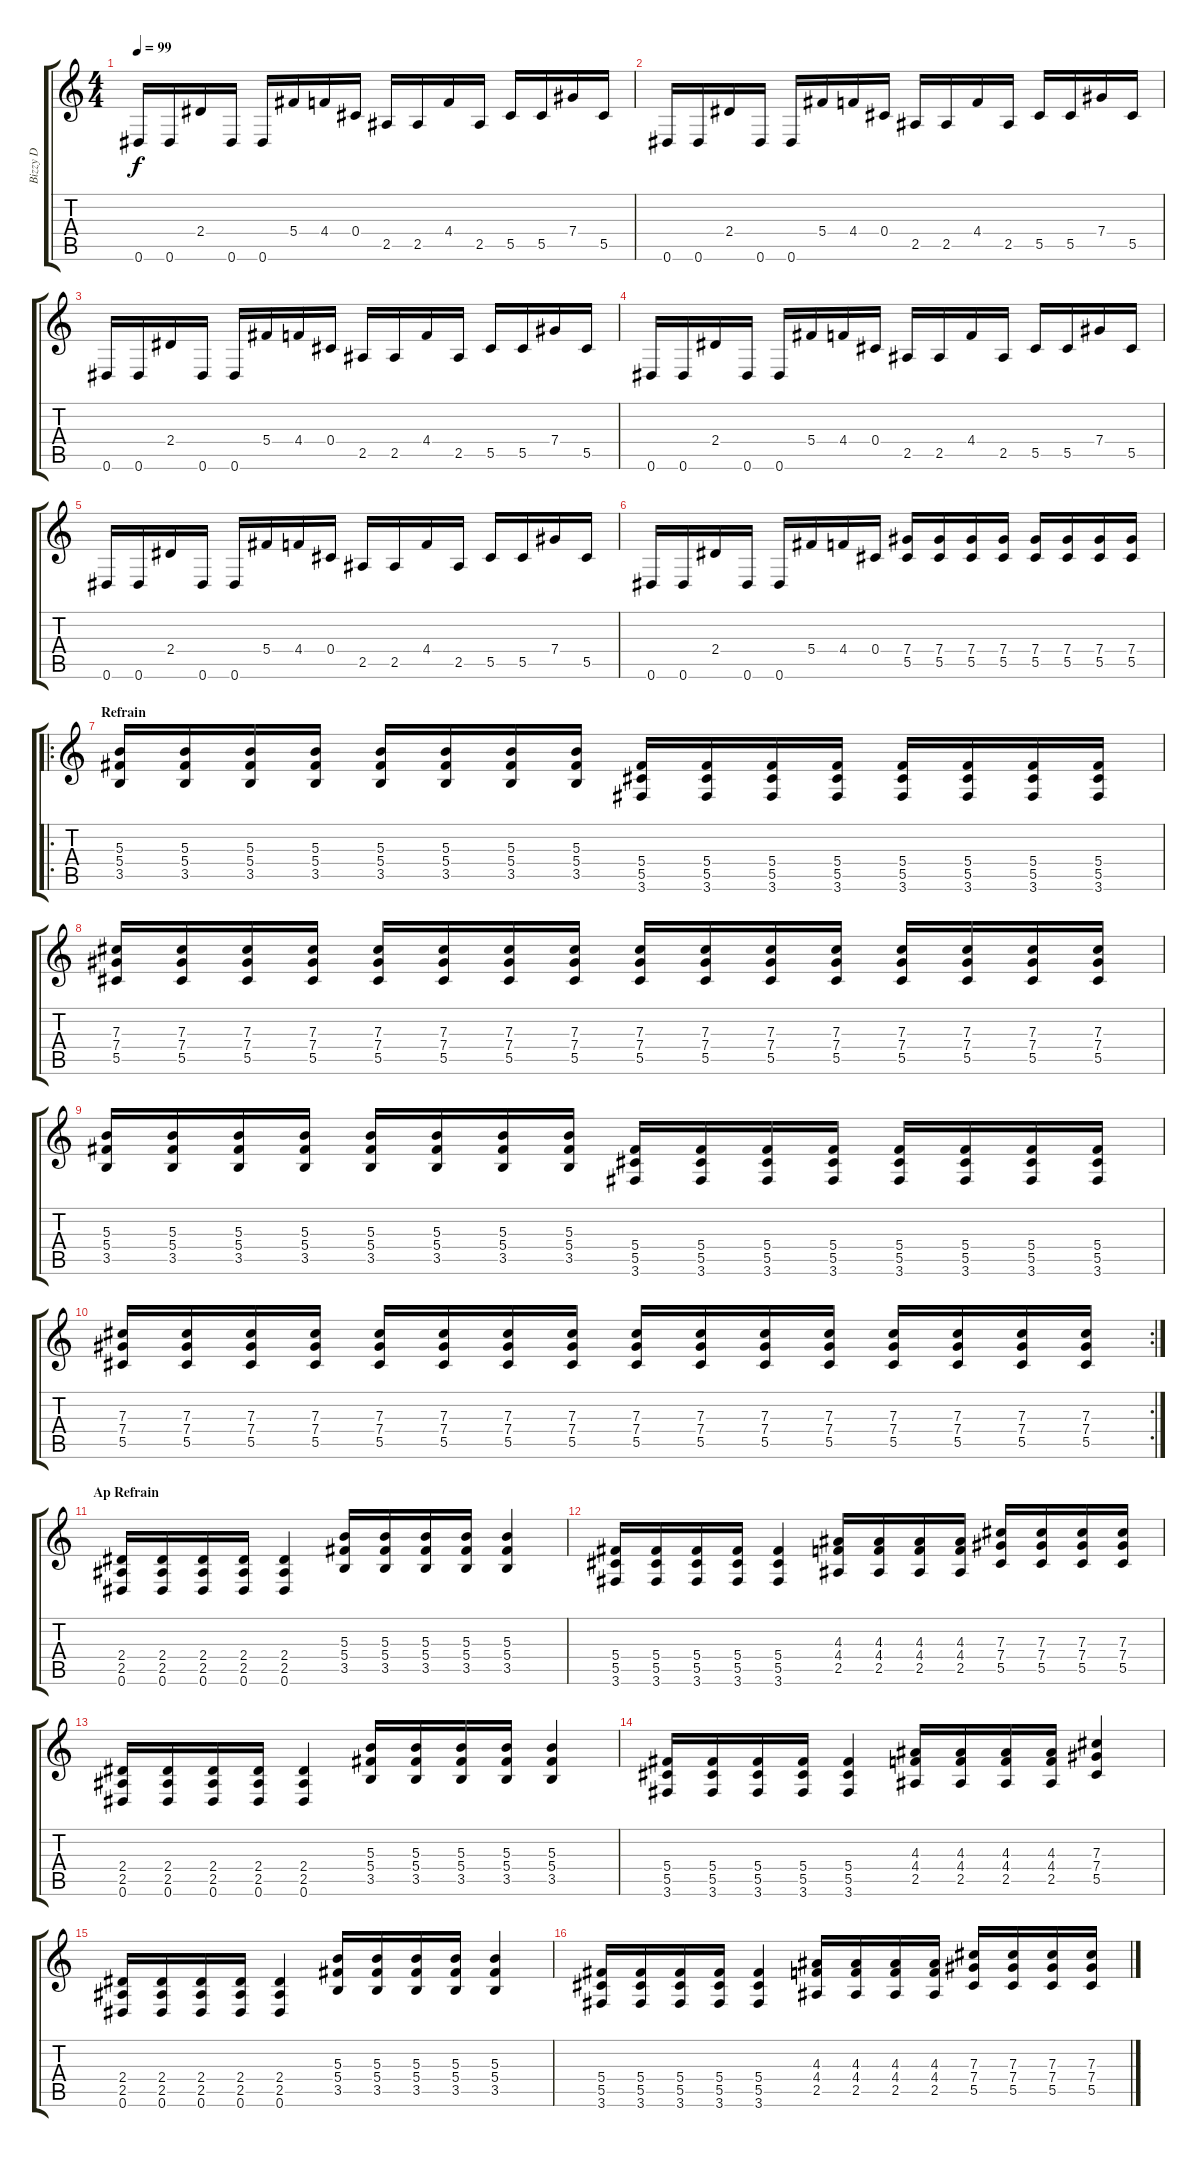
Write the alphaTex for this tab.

\track ("Bizzy D" "Bizzy D") {instrument distortionguitar}
\staff {score tabs}
\tuning (Eb4 Bb3 Gb3 Db3 Ab2 Eb2) {hide}
\ts (4 4)
\tempo 99
\clef g2
\ks c
0.6.16{dy f} 0.6.16 2.4.16 0.6.16 0.6.16 5.4.16 4.4.16 0.4.16 2.5.16 2.5.16 4.4.16 2.5.16 5.5.16 5.5.16 7.4.16 5.5.16 |
0.6.16 0.6.16 2.4.16 0.6.16 0.6.16 5.4.16 4.4.16 0.4.16 2.5.16 2.5.16 4.4.16 2.5.16 5.5.16 5.5.16 7.4.16 5.5.16 |
0.6.16 0.6.16 2.4.16 0.6.16 0.6.16 5.4.16 4.4.16 0.4.16 2.5.16 2.5.16 4.4.16 2.5.16 5.5.16 5.5.16 7.4.16 5.5.16 |
0.6.16 0.6.16 2.4.16 0.6.16 0.6.16 5.4.16 4.4.16 0.4.16 2.5.16 2.5.16 4.4.16 2.5.16 5.5.16 5.5.16 7.4.16 5.5.16 |
0.6.16 0.6.16 2.4.16 0.6.16 0.6.16 5.4.16 4.4.16 0.4.16 2.5.16 2.5.16 4.4.16 2.5.16 5.5.16 5.5.16 7.4.16 5.5.16 |
0.6.16 0.6.16 2.4.16 0.6.16 0.6.16 5.4.16 4.4.16 0.4.16 (7.4 5.5).16 (7.4 5.5).16 (7.4 5.5).16 (7.4 5.5).16 (7.4 5.5).16 (7.4 5.5).16 (7.4 5.5).16 (7.4 5.5).16 |
\ro
\section ("" "Refrain")
(5.3 5.4 3.5).16 (5.3 5.4 3.5).16 (5.3 5.4 3.5).16 (5.3 5.4 3.5).16 (5.3 5.4 3.5).16 (5.3 5.4 3.5).16 (5.3 5.4 3.5).16 (5.3 5.4 3.5).16 (5.4 5.5 3.6).16 (5.4 5.5 3.6).16 (5.4 5.5 3.6).16 (5.4 5.5 3.6).16 (5.4 5.5 3.6).16 (5.4 5.5 3.6).16 (5.4 5.5 3.6).16 (5.4 5.5 3.6).16 |
(7.3 7.4 5.5).16 (7.3 7.4 5.5).16 (7.3 7.4 5.5).16 (7.3 7.4 5.5).16 (7.3 7.4 5.5).16 (7.3 7.4 5.5).16 (7.3 7.4 5.5).16 (7.3 7.4 5.5).16 (7.3 7.4 5.5).16 (7.3 7.4 5.5).16 (7.3 7.4 5.5).16 (7.3 7.4 5.5).16 (7.3 7.4 5.5).16 (7.3 7.4 5.5).16 (7.3 7.4 5.5).16 (7.3 7.4 5.5).16 |
(5.3 5.4 3.5).16 (5.3 5.4 3.5).16 (5.3 5.4 3.5).16 (5.3 5.4 3.5).16 (5.3 5.4 3.5).16 (5.3 5.4 3.5).16 (5.3 5.4 3.5).16 (5.3 5.4 3.5).16 (5.4 5.5 3.6).16 (5.4 5.5 3.6).16 (5.4 5.5 3.6).16 (5.4 5.5 3.6).16 (5.4 5.5 3.6).16 (5.4 5.5 3.6).16 (5.4 5.5 3.6).16 (5.4 5.5 3.6).16 |
\rc 2
(7.3 7.4 5.5).16 (7.3 7.4 5.5).16 (7.3 7.4 5.5).16 (7.3 7.4 5.5).16 (7.3 7.4 5.5).16 (7.3 7.4 5.5).16 (7.3 7.4 5.5).16 (7.3 7.4 5.5).16 (7.3 7.4 5.5).16 (7.3 7.4 5.5).16 (7.3 7.4 5.5).16 (7.3 7.4 5.5).16 (7.3 7.4 5.5).16 (7.3 7.4 5.5).16 (7.3 7.4 5.5).16 (7.3 7.4 5.5).16 |
\section ("" "Ap Refrain")
(2.4 2.5 0.6).16 (2.4 2.5 0.6).16 (2.4 2.5 0.6).16 (2.4 2.5 0.6).16 (2.4 2.5 0.6).4 (5.3 5.4 3.5).16 (5.3 5.4 3.5).16 (5.3 5.4 3.5).16 (5.3 5.4 3.5).16 (5.3 5.4 3.5).4 |
(5.4 5.5 3.6).16 (5.4 5.5 3.6).16 (5.4 5.5 3.6).16 (5.4 5.5 3.6).16 (5.4 5.5 3.6).4 (4.3 4.4 2.5).16 (4.3 4.4 2.5).16 (4.3 4.4 2.5).16 (4.3 4.4 2.5).16 (7.3 7.4 5.5).16 (7.3 7.4 5.5).16 (7.3 7.4 5.5).16 (7.3 7.4 5.5).16 |
(2.4 2.5 0.6).16 (2.4 2.5 0.6).16 (2.4 2.5 0.6).16 (2.4 2.5 0.6).16 (2.4 2.5 0.6).4 (5.3 5.4 3.5).16 (5.3 5.4 3.5).16 (5.3 5.4 3.5).16 (5.3 5.4 3.5).16 (5.3 5.4 3.5).4 |
(5.4 5.5 3.6).16 (5.4 5.5 3.6).16 (5.4 5.5 3.6).16 (5.4 5.5 3.6).16 (5.4 5.5 3.6).4 (4.3 4.4 2.5).16 (4.3 4.4 2.5).16 (4.3 4.4 2.5).16 (4.3 4.4 2.5).16 (7.3 7.4 5.5).4 |
(2.4 2.5 0.6).16 (2.4 2.5 0.6).16 (2.4 2.5 0.6).16 (2.4 2.5 0.6).16 (2.4 2.5 0.6).4 (5.3 5.4 3.5).16 (5.3 5.4 3.5).16 (5.3 5.4 3.5).16 (5.3 5.4 3.5).16 (5.3 5.4 3.5).4 |
(5.4 5.5 3.6).16 (5.4 5.5 3.6).16 (5.4 5.5 3.6).16 (5.4 5.5 3.6).16 (5.4 5.5 3.6).4 (4.3 4.4 2.5).16 (4.3 4.4 2.5).16 (4.3 4.4 2.5).16 (4.3 4.4 2.5).16 (7.3 7.4 5.5).16 (7.3 7.4 5.5).16 (7.3 7.4 5.5).16 (7.3 7.4 5.5).16
